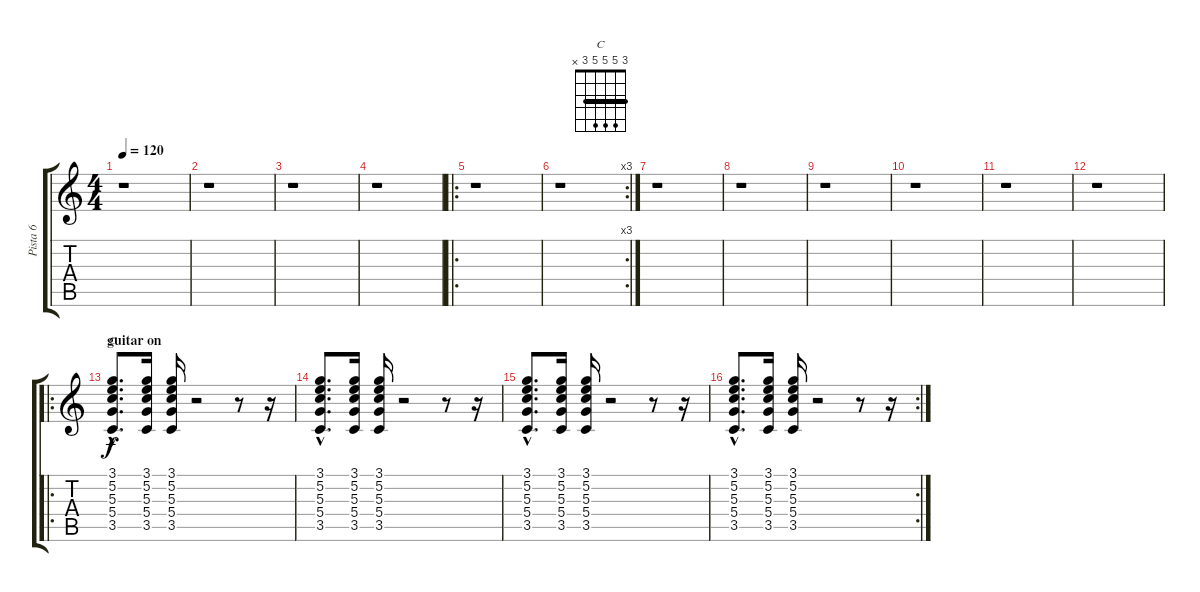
\track ("Pista 6" "Pista 6") {instrument distortionguitar}
\staff {score tabs}
\tuning (E4 B3 G3 D3 A2 E2) {hide}
\chord ("C" 3 5 5 5 3 x) {barre 3}
\ts (4 4)
\tempo 120
\clef g2
\ks c
r.1{dy f} |
r.1 |
r.1 |
r.1 |
\ro
r.1 |
\rc 3
r.1 |
r.1 |
r.1 |
r.1 |
r.1 |
r.1 |
r.1 |
\ro
\section ("" "guitar on")
(3.1{hac} 5.2{hac} 5.3{hac} 5.4{hac} 3.5{hac}).8{d ch "C"} (3.1 5.2 5.3 5.4 3.5).16 (3.1 5.2 5.3 5.4 3.5).16 r.2 r.8 r.16 |
(3.1{hac} 5.2{hac} 5.3{hac} 5.4{hac} 3.5{hac}).8{d} (3.1 5.2 5.3 5.4 3.5).16 (3.1 5.2 5.3 5.4 3.5).16 r.2 r.8 r.16 |
(3.1{hac} 5.2{hac} 5.3{hac} 5.4{hac} 3.5{hac}).8{d} (3.1 5.2 5.3 5.4 3.5).16 (3.1 5.2 5.3 5.4 3.5).16 r.2 r.8 r.16 |
\rc 2
(3.1{hac} 5.2{hac} 5.3{hac} 5.4{hac} 3.5{hac}).8{d} (3.1 5.2 5.3 5.4 3.5).16 (3.1 5.2 5.3 5.4 3.5).16 r.2 r.8 r.16
